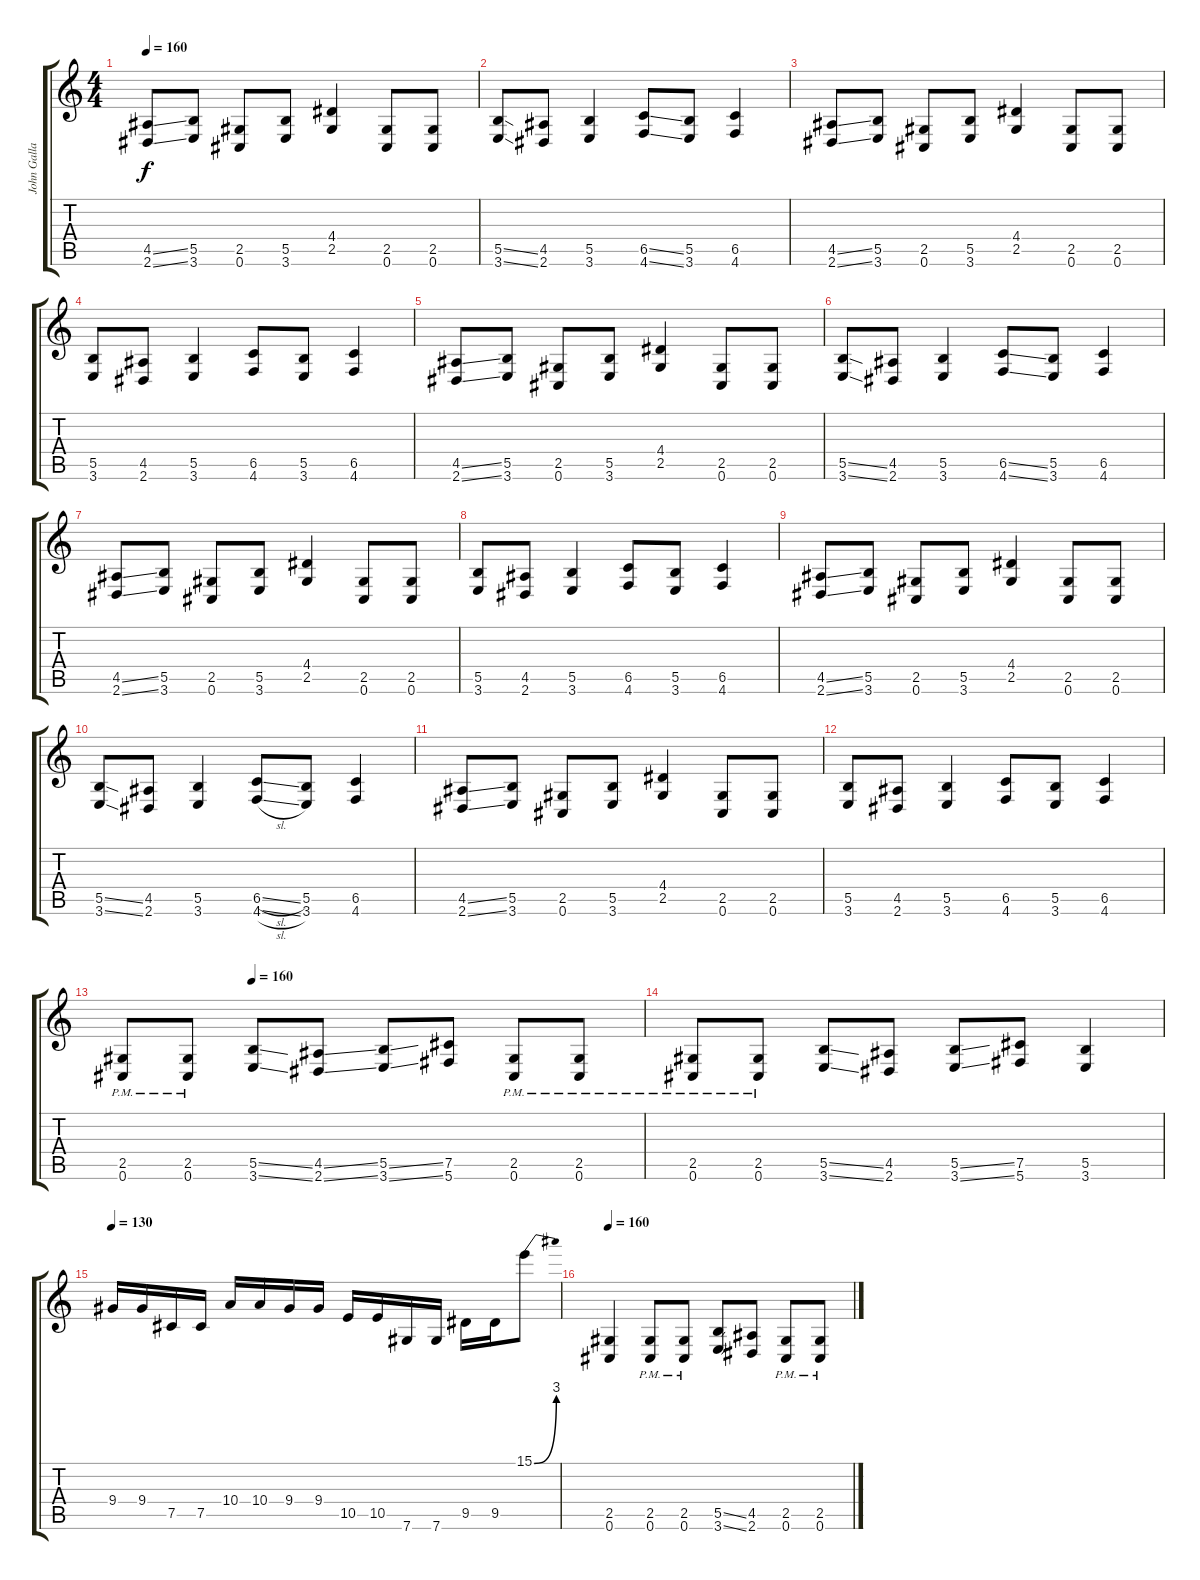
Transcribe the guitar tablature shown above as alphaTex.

\track ("John Gallagher" "John Galla") {instrument distortionguitar}
\staff {score tabs}
\tuning (Db4 Ab3 E3 B2 Gb2 Db2) {hide}
\ts (4 4)
\tempo 160
\clef g2
\ks c
(4.5{ss} 2.6{ss}).8{dy f} (5.5 3.6).8 (2.5 0.6).8 (5.5 3.6).8 (4.4 2.5).4 (2.5 0.6).8 (2.5 0.6).8 |
(5.5{ss} 3.6{ss}).8 (4.5 2.6).8 (5.5 3.6).4 (6.5{ss} 4.6{ss}).8 (5.5 3.6).8 (6.5 4.6).4 |
(4.5{ss} 2.6{ss}).8 (5.5 3.6).8 (2.5 0.6).8 (5.5 3.6).8 (4.4 2.5).4 (2.5 0.6).8 (2.5 0.6).8 |
(5.5 3.6).8 (4.5 2.6).8 (5.5 3.6).4 (6.5 4.6).8 (5.5 3.6).8 (6.5 4.6).4 |
(4.5{ss} 2.6{ss}).8 (5.5 3.6).8 (2.5 0.6).8 (5.5 3.6).8 (4.4 2.5).4 (2.5 0.6).8 (2.5 0.6).8 |
(5.5{ss} 3.6{ss}).8 (4.5 2.6).8 (5.5 3.6).4 (6.5{ss} 4.6{ss}).8 (5.5 3.6).8 (6.5 4.6).4 |
(4.5{ss} 2.6{ss}).8 (5.5 3.6).8 (2.5 0.6).8 (5.5 3.6).8 (4.4 2.5).4 (2.5 0.6).8 (2.5 0.6).8 |
(5.5 3.6).8 (4.5 2.6).8 (5.5 3.6).4 (6.5 4.6).8 (5.5 3.6).8 (6.5 4.6).4 |
(4.5{ss} 2.6{ss}).8 (5.5 3.6).8 (2.5 0.6).8 (5.5 3.6).8 (4.4 2.5).4 (2.5 0.6).8 (2.5 0.6).8 |
(5.5{ss} 3.6{ss}).8 (4.5 2.6).8 (5.5 3.6).4 (6.5{sl} 4.6{sl}).8 (5.5 3.6).8 (6.5 4.6).4 |
(4.5{ss} 2.6{ss}).8 (5.5 3.6).8 (2.5 0.6).8 (5.5 3.6).8 (4.4 2.5).4 (2.5 0.6).8 (2.5 0.6).8 |
(5.5 3.6).8 (4.5 2.6).8 (5.5 3.6).4 (6.5 4.6).8 (5.5 3.6).8 (6.5 4.6).4 |
\tempo (160 0.25)
(2.5{pm} 0.6{pm}).8 (2.5{pm} 0.6{pm}).8 (5.5{ss} 3.6{ss}).8 (4.5{ss} 2.6{ss}).8 (5.5{ss} 3.6{ss}).8 (7.5 5.6).8 (2.5{pm} 0.6{pm}).8 (2.5{pm} 0.6{pm}).8 |
(2.5{pm} 0.6{pm}).8 (2.5{pm} 0.6{pm}).8 (5.5{ss} 3.6{ss}).8 (4.5 2.6).8 (5.5{ss} 3.6{ss}).8 (7.5 5.6).8 (5.5 3.6).4 |
\tempo 130
9.4.16 9.4.16 7.5.16 7.5.16 10.4.16 10.4.16 9.4.16 9.4.16 10.5.16 10.5.16 7.6.16 7.6.16 9.5.16 9.5.16 15.1{be (bend 0 0 60 12)}.8 |
\tempo 160
(2.5 0.6).4 (2.5{pm} 0.6{pm}).8 (2.5{pm} 0.6{pm}).8 (5.5{ss} 3.6{ss}).8 (4.5 2.6).8 (2.5{pm} 0.6{pm}).8 (2.5{pm} 0.6{pm}).8
